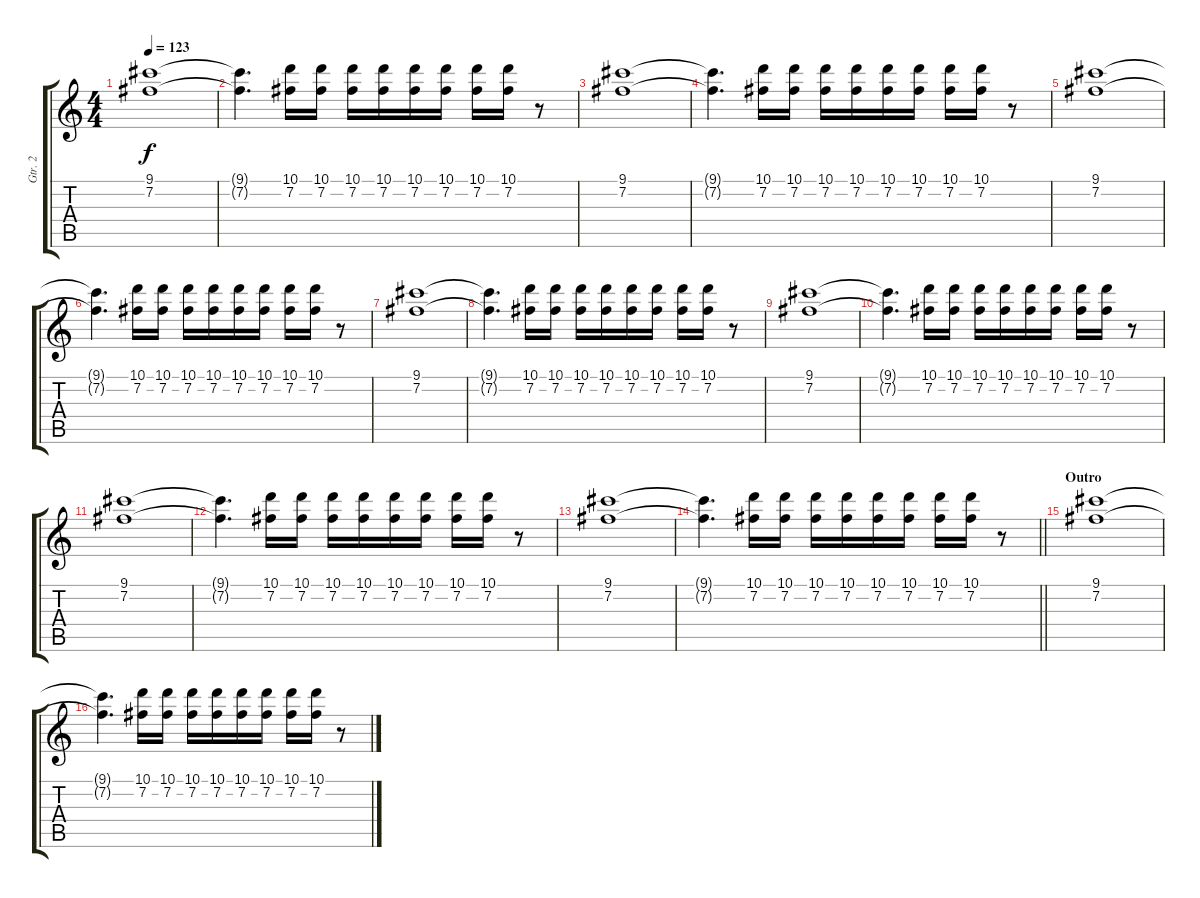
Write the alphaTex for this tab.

\track ("Gtr. 2" "Gtr. 2") {instrument electricguitarclean}
\staff {score tabs}
\tuning (E4 B3 G3 D3 A2 E2) {hide}
\ts (4 4)
\tempo 123
\clef g2
\ks c
(9.1 7.2).1{dy f} |
(9.1{t} 7.2{t}).4{d} (10.1 7.2).16 (10.1 7.2).16 (10.1 7.2).16 (10.1 7.2).16 (10.1 7.2).16 (10.1 7.2).16 (10.1 7.2).16 (10.1 7.2).16 r.8 |
(9.1 7.2).1 |
(9.1{t} 7.2{t}).4{d} (10.1 7.2).16 (10.1 7.2).16 (10.1 7.2).16 (10.1 7.2).16 (10.1 7.2).16 (10.1 7.2).16 (10.1 7.2).16 (10.1 7.2).16 r.8 |
(9.1 7.2).1 |
(9.1{t} 7.2{t}).4{d} (10.1 7.2).16 (10.1 7.2).16 (10.1 7.2).16 (10.1 7.2).16 (10.1 7.2).16 (10.1 7.2).16 (10.1 7.2).16 (10.1 7.2).16 r.8 |
(9.1 7.2).1 |
(9.1{t} 7.2{t}).4{d} (10.1 7.2).16 (10.1 7.2).16 (10.1 7.2).16 (10.1 7.2).16 (10.1 7.2).16 (10.1 7.2).16 (10.1 7.2).16 (10.1 7.2).16 r.8 |
(9.1 7.2).1 |
(9.1{t} 7.2{t}).4{d} (10.1 7.2).16 (10.1 7.2).16 (10.1 7.2).16 (10.1 7.2).16 (10.1 7.2).16 (10.1 7.2).16 (10.1 7.2).16 (10.1 7.2).16 r.8 |
(9.1 7.2).1 |
(9.1{t} 7.2{t}).4{d} (10.1 7.2).16 (10.1 7.2).16 (10.1 7.2).16 (10.1 7.2).16 (10.1 7.2).16 (10.1 7.2).16 (10.1 7.2).16 (10.1 7.2).16 r.8 |
(9.1 7.2).1 |
\barLineRight lightlight
(9.1{t} 7.2{t}).4{d} (10.1 7.2).16 (10.1 7.2).16 (10.1 7.2).16 (10.1 7.2).16 (10.1 7.2).16 (10.1 7.2).16 (10.1 7.2).16 (10.1 7.2).16 r.8 |
\section ("" "Outro")
(9.1 7.2).1 |
(9.1{t} 7.2{t}).4{d} (10.1 7.2).16 (10.1 7.2).16 (10.1 7.2).16 (10.1 7.2).16 (10.1 7.2).16 (10.1 7.2).16 (10.1 7.2).16 (10.1 7.2).16 r.8
